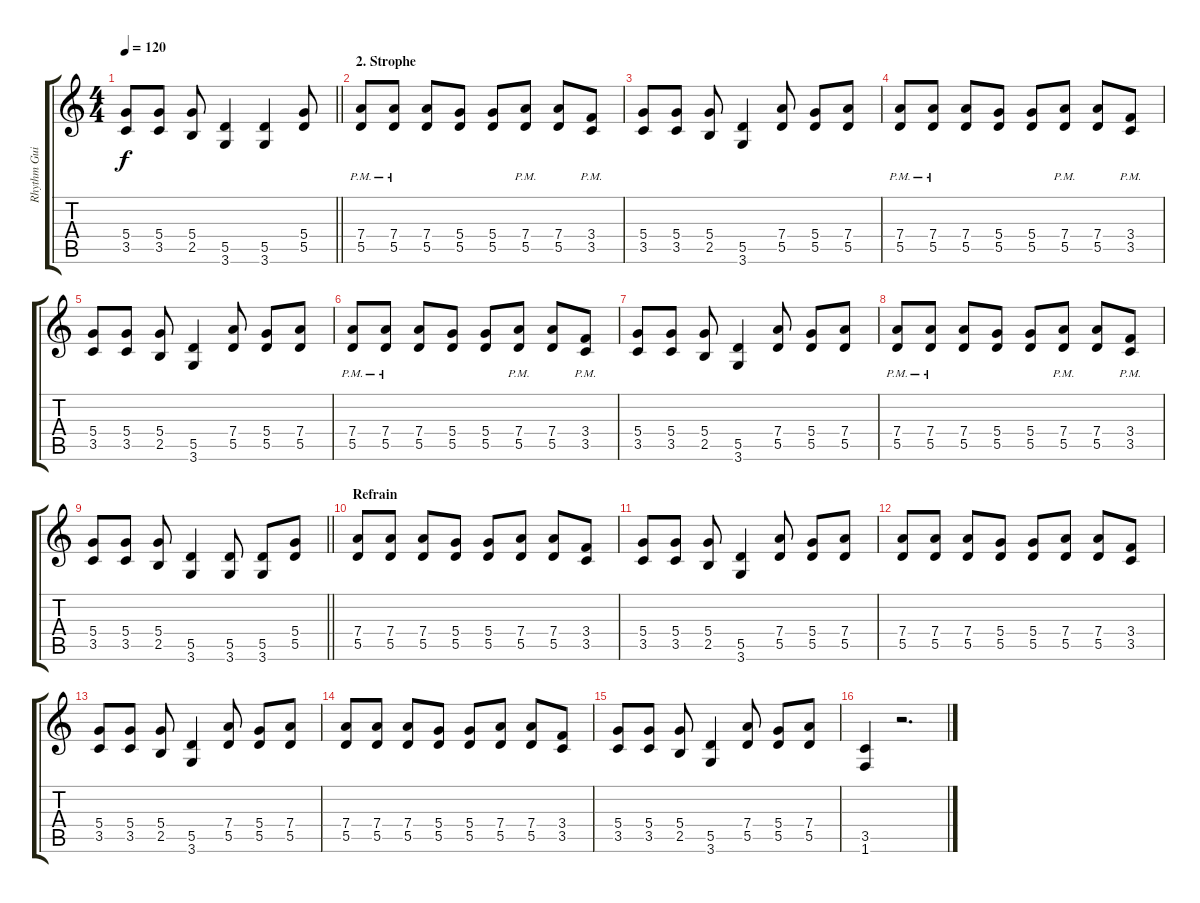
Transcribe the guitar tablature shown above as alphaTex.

\track ("Rhythm Guitar" "Rhythm Gui") {instrument overdrivenguitar}
\staff {score tabs}
\tuning (E4 B3 G3 D3 A2 E2) {hide}
\ts (4 4)
\tempo 120
\clef g2
\barLineRight lightlight
\ks c
(5.4 3.5).8{dy f} (5.4 3.5).8 (5.4 2.5).8 (5.5 3.6).4 (5.5 3.6).4 (5.4 5.5).8 |
\section ("" "2. Strophe")
(7.4{pm} 5.5{pm}).8 (7.4{pm} 5.5{pm}).8 (7.4 5.5).8 (5.4 5.5).8 (5.4 5.5).8 (7.4{pm} 5.5{pm}).8 (7.4 5.5).8 (3.4{pm} 3.5{pm}).8 |
(5.4 3.5).8 (5.4 3.5).8 (5.4 2.5).8 (5.5 3.6).4 (7.4 5.5).8 (5.4 5.5).8 (7.4 5.5).8 |
(7.4{pm} 5.5{pm}).8 (7.4{pm} 5.5{pm}).8 (7.4 5.5).8 (5.4 5.5).8 (5.4 5.5).8 (7.4{pm} 5.5{pm}).8 (7.4 5.5).8 (3.4{pm} 3.5{pm}).8 |
(5.4 3.5).8 (5.4 3.5).8 (5.4 2.5).8 (5.5 3.6).4 (7.4 5.5).8 (5.4 5.5).8 (7.4 5.5).8 |
(7.4{pm} 5.5{pm}).8 (7.4{pm} 5.5{pm}).8 (7.4 5.5).8 (5.4 5.5).8 (5.4 5.5).8 (7.4{pm} 5.5{pm}).8 (7.4 5.5).8 (3.4{pm} 3.5{pm}).8 |
(5.4 3.5).8 (5.4 3.5).8 (5.4 2.5).8 (5.5 3.6).4 (7.4 5.5).8 (5.4 5.5).8 (7.4 5.5).8 |
(7.4{pm} 5.5{pm}).8 (7.4{pm} 5.5{pm}).8 (7.4 5.5).8 (5.4 5.5).8 (5.4 5.5).8 (7.4{pm} 5.5{pm}).8 (7.4 5.5).8 (3.4{pm} 3.5{pm}).8 |
\barLineRight lightlight
(5.4 3.5).8 (5.4 3.5).8 (5.4 2.5).8 (5.5 3.6).4 (5.5 3.6).8 (5.5 3.6).8 (5.4 5.5).8 |
\section ("" "Refrain")
(7.4 5.5).8 (7.4 5.5).8 (7.4 5.5).8 (5.4 5.5).8 (5.4 5.5).8 (7.4 5.5).8 (7.4 5.5).8 (3.4 3.5).8 |
(5.4 3.5).8 (5.4 3.5).8 (5.4 2.5).8 (5.5 3.6).4 (7.4 5.5).8 (5.4 5.5).8 (7.4 5.5).8 |
(7.4 5.5).8 (7.4 5.5).8 (7.4 5.5).8 (5.4 5.5).8 (5.4 5.5).8 (7.4 5.5).8 (7.4 5.5).8 (3.4 3.5).8 |
(5.4 3.5).8 (5.4 3.5).8 (5.4 2.5).8 (5.5 3.6).4 (7.4 5.5).8 (5.4 5.5).8 (7.4 5.5).8 |
(7.4 5.5).8 (7.4 5.5).8 (7.4 5.5).8 (5.4 5.5).8 (5.4 5.5).8 (7.4 5.5).8 (7.4 5.5).8 (3.4 3.5).8 |
(5.4 3.5).8 (5.4 3.5).8 (5.4 2.5).8 (5.5 3.6).4 (7.4 5.5).8 (5.4 5.5).8 (7.4 5.5).8 |
(3.5 1.6).4 r.2{d}
